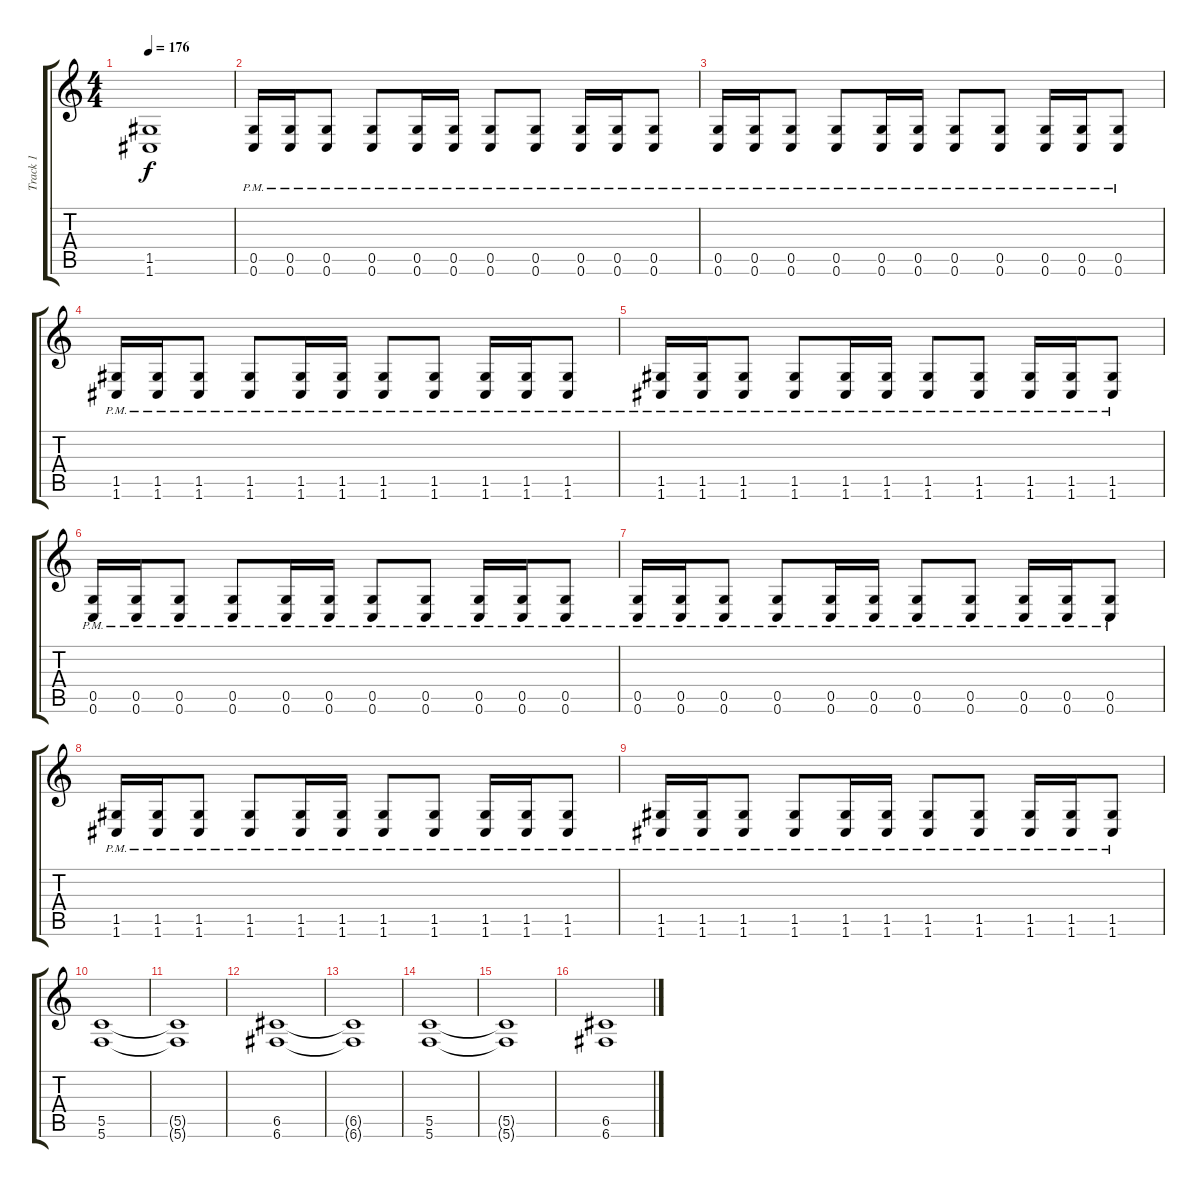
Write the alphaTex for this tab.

\track ("Track 1" "Track 1") {instrument distortionguitar}
\staff {score tabs}
\tuning (D4 A3 F3 C3 G2 C2) {hide}
\ts (4 4)
\tempo 176
\clef g2
\ks c
(1.5{t} 1.6{t}).1{dy f} |
(0.5{pm} 0.6).16 (0.5{pm} 0.6).16 (0.5{pm} 0.6).8 (0.5{pm} 0.6).8 (0.5{pm} 0.6).16 (0.5{pm} 0.6).16 (0.5{pm} 0.6).8 (0.5{pm} 0.6).8 (0.5{pm} 0.6).16 (0.5{pm} 0.6).16 (0.5{pm} 0.6).8 |
(0.5{pm} 0.6).16 (0.5{pm} 0.6).16 (0.5{pm} 0.6).8 (0.5{pm} 0.6).8 (0.5{pm} 0.6).16 (0.5{pm} 0.6).16 (0.5{pm} 0.6).8 (0.5{pm} 0.6).8 (0.5{pm} 0.6).16 (0.5{pm} 0.6).16 (0.5{pm} 0.6).8 |
(1.5{pm} 1.6).16 (1.5{pm} 1.6).16 (1.5{pm} 1.6).8 (1.5{pm} 1.6).8 (1.5{pm} 1.6).16 (1.5{pm} 1.6).16 (1.5{pm} 1.6).8 (1.5{pm} 1.6).8 (1.5{pm} 1.6).16 (1.5{pm} 1.6).16 (1.5{pm} 1.6).8 |
(1.5{pm} 1.6).16 (1.5{pm} 1.6).16 (1.5{pm} 1.6).8 (1.5{pm} 1.6).8 (1.5{pm} 1.6).16 (1.5{pm} 1.6).16 (1.5{pm} 1.6).8 (1.5{pm} 1.6).8 (1.5{pm} 1.6).16 (1.5{pm} 1.6).16 (1.5{pm} 1.6).8 |
(0.5{pm} 0.6).16 (0.5{pm} 0.6).16 (0.5{pm} 0.6).8 (0.5{pm} 0.6).8 (0.5{pm} 0.6).16 (0.5{pm} 0.6).16 (0.5{pm} 0.6).8 (0.5{pm} 0.6).8 (0.5{pm} 0.6).16 (0.5{pm} 0.6).16 (0.5{pm} 0.6).8 |
(0.5{pm} 0.6).16 (0.5{pm} 0.6).16 (0.5{pm} 0.6).8 (0.5{pm} 0.6).8 (0.5{pm} 0.6).16 (0.5{pm} 0.6).16 (0.5{pm} 0.6).8 (0.5{pm} 0.6).8 (0.5{pm} 0.6).16 (0.5{pm} 0.6).16 (0.5{pm} 0.6).8 |
(1.5{pm} 1.6).16 (1.5{pm} 1.6).16 (1.5{pm} 1.6).8 (1.5{pm} 1.6).8 (1.5{pm} 1.6).16 (1.5{pm} 1.6).16 (1.5{pm} 1.6).8 (1.5{pm} 1.6).8 (1.5{pm} 1.6).16 (1.5{pm} 1.6).16 (1.5{pm} 1.6).8 |
(1.5{pm} 1.6).16 (1.5{pm} 1.6).16 (1.5{pm} 1.6).8 (1.5{pm} 1.6).8 (1.5{pm} 1.6).16 (1.5{pm} 1.6).16 (1.5{pm} 1.6).8 (1.5{pm} 1.6).8 (1.5{pm} 1.6).16 (1.5{pm} 1.6).16 (1.5{pm} 1.6).8 |
(5.5 5.6).1 |
(5.5{t} 5.6{t}).1 |
(6.5 6.6).1 |
(6.5{t} 6.6{t}).1 |
(5.5 5.6).1 |
(5.5{t} 5.6{t}).1 |
(6.5 6.6).1
